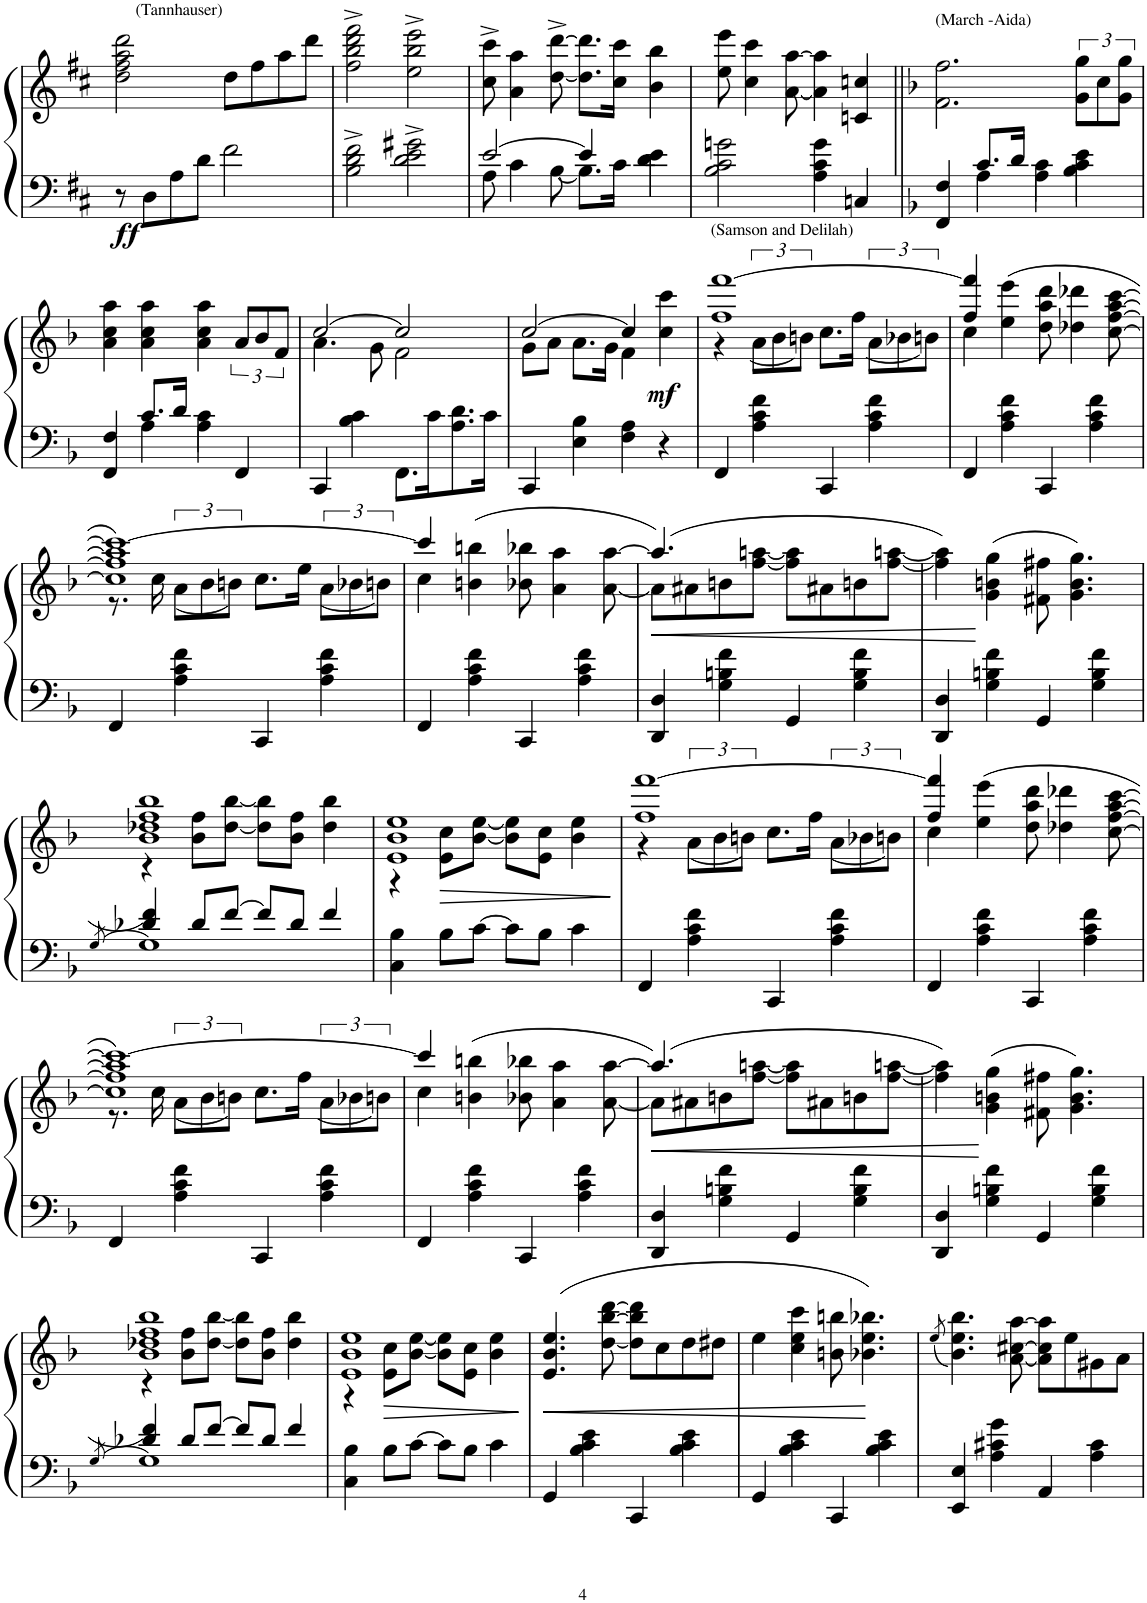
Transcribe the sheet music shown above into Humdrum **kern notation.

**kern	**kern	**dynam
*part1	*part1	*part1
*staff2	*staff1	*staff1/2
*I"Piano	*	*
*I'Pno.	*	*
!!LO:PB:g=z
*clefF4	*clefG2	*
*k[f#c#]	*k[f#c#]	*
*M2/2	*M2/2	*
*met(c|)	*met(c|)	*
=67	=67	=67
!	!LO:TX:a:t=(Tannhauser)	!
!	!	!LO:DY:b=2
8r	2dd\ 2ff#\ 2aa\ 2ddd\	ff
8D\L	.	.
8A\	.	.
8d\J	.	.
2f#\	8dd\L	.
.	8ff#\	.
.	8aa\	.
.	8ddd\J	.
=68	=68	=68
2B\^ 2d\^ 2f#\^	2ff#\^ 2bb\^ 2ddd\^ 2fff#\^	.
2d\^ 2e\^ 2g#X\^	2ee\^ 2bb\^ 2eee\^	.
=69	=69	=69
*^	*	*
[2e/	8A\	8cc#\^ 8ccc#\^	.
.	4c#\	4a\ 4aa\	.
.	[8B\	[8dd\^ [8ddd\^	.
4e/]	8.B\L]	8.dd\] 8.ddd\]L	.
.	16c#\Jk	16cc#\ 16ccc#\Jk	.
4e\	4d\	4b\ 4bb\	.
*v	*v	*	*
=70	=70	=70
2B\ 2c#\ 2gn\	8ee\ 8eee\	.
.	4cc#\ 4ccc#\	.
.	[8a\ [8aa\	.
4A\ 4c#\ 4g\	4a\] 4aa\]	.
4Cn/	4cn/ 4ccn/	.
=71||	=71||	=71||
*k[b-]	*k[b-]	*
*^	*	*
!	!	!LO:TX:a:t=(March -Aida)	!
4F/	4FF/	2.f\ 2.ff\	.
8.c/L	4A\	.	.
16d/Jk	.	.	.
4c\	4A\	.	.
4c\ 4e\	4B-\	12g\ 12gg\L	.
.	.	12cc\	.
.	.	12g\ 12gg\J	.
!!LO:LB:g=z
=72	=72	=72	=72
4F/	4FF/	4a\ 4cc\ 4aa\	.
8.c/L	4A\	4a\ 4cc\ 4aa\	.
16d/Jk	.	.	.
4c\	4A\	4a\ 4cc\ 4aa\	.
4FF/	4ryy	12a/L	.
.	.	12b-/	.
.	.	12f/J	.
*v	*v	*	*
=73	=73	=73
*	*^	*
4CC/	[2cc/	4.a\	.
4B-\ 4c\	.	.	.
.	.	8g\	.
8.FF\L	2cc/]	2f\	.
16c\K	.	.	.
8.A\ 8.d\	.	.	.
16c\Jk	.	.	.
=74	=74	=74	=74
4CC/	[2cc/	8g\L	.
.	.	8a\J	.
4E\ 4B-\	.	8.a\L	.
.	.	16g\Jk	.
4F\ 4A\	4cc/]	4f\	.
!	!	!	!LO:DY:b
4r	4ccc\	4cc\	mf
=75	=75	=75	=75
!	!LO:TX:a:t=(Samson and Delilah)	!	!
4FF/	1ff [1fff	4r	.
4A\ 4c\ 4f\	.	(12a\L	.
.	.	12b-\	.
.	.	12bn\J)	.
4CC/	.	8.cc\L	.
.	.	16ff\Jk	.
4A\ 4c\ 4f\	.	(12a\L	.
.	.	12b-X\	.
.	.	12bn\J)	.
=76	=76	=76	=76
4FF/	4ff/ 4fff/]	4cc\	.
4A\ 4c\ 4f\	(4ee\ 4eee\	4ryy	.
4CC/	8dd\ 8aa\ 8ddd\	2ryy	.
.	4dd-X\ 4ddd-X\	.	.
4A\ 4c\ 4f\	.	.	.
.	[8cc\ [8ff\ [8aa\ [8ccc\	.	.
!!LO:LB:g=z	!!
=77	=77	=77	=77
4FF/	1cc] 1ff] 1aa] 1ccc_)	8.r	.
.	.	16cc\	.
4A\ 4c\ 4f\	.	(12a\L	.
.	.	12b-\	.
.	.	12bn\J)	.
4CC/	.	8.cc\L	.
.	.	16ee\Jk	.
4A\ 4c\ 4f\	.	(12a\L	.
.	.	12b-X\	.
.	.	12bn\J)	.
=78	=78	=78	=78
4FF/	4ccc/]	4cc\	.
4A\ 4c\ 4f\	(4bn\ 4bbn\	4ryy	.
4CC/	8b-X\ 8bb-X\	2ryy	.
.	4a\ 4aa\	.	.
4A\ 4c\ 4f\	.	.	.
.	[8a\ [8aa\	.	.
=79	=79	=79	=79
!	!	!	!LO:HP:b
4DD/ 4D/	(4.aa/])	8a\L]	<
.	.	8a#X\	.
4G\ 4Bn\ 4f\	.	8bn\	.
.	8ryy	[8ff\ [8aan\J	.
4GG/	2ryy	8ff\] 8aa\]L	.
.	.	8a#X\	.
4G\ 4B\ 4f\	.	8bn\	.
.	.	[8ff\ [8aan\J	.
*	*v	*v	*
=80	=80	=80
4DD/ 4D/	4ff\] 4aa\])	.
4G\ 4Bn\ 4f\	(4g\ 4bn\ 4gg\	[
4GG/	8f#X\ 8ff#X\	.
.	4.g\ 4.b\ 4.gg\)	.
4G\ 4B\ 4f\	.	.
!!LO:LB:g=z
=81	=81	=81
*^	*	*
.	[8qG/	.	.
*	*	*^	*
4d-X/ 4f/	1G]	1b- 1dd-X 1ff 1bb-	4r	.
8d-/L	.	.	8b-\ 8ff\L	.
[8f/J	.	.	[8dd-\ [8bb-\J	.
8f/L]	.	.	8dd-\] 8bb-\]L	.
8d-/J	.	.	8b-\ 8ff\J	.
4f/	.	.	4dd-\ 4bb-\	.
*v	*v	*	*	*
=82	=82	=82	=82
4C\ 4B-\	1e 1b- 1ee	4r	.
!	!	!	!LO:HP:b
8B-\L	.	8e\ 8cc\L	>
[8c\J	.	[8b-\ [8ee\J	.
8c\L]	.	8b-\] 8ee\]L	.
8B-\J	.	8e\ 8cc\J	.
4c\	.	4b-\ 4ee\	.
=83	=83	=83	=83
4FF/	1ff [1fff	4r	.
4A\ 4c\ 4f\	.	(12a\L	.
.	.	12b-\	.
.	.	12bn\J)	.
4CC/	.	8.cc\L	.
.	.	16ff\Jk	.
4A\ 4c\ 4f\	.	(12a\L	.
.	.	12b-X\	.
.	.	12bn\J)	.
=84	=84	=84	=84
4FF/	4ff/ 4fff/]	4cc\	.
4A\ 4c\ 4f\	(4ee\ 4eee\	4ryy	.
4CC/	8dd\ 8aa\ 8ddd\	2ryy	.
.	4dd-X\ 4ddd-X\	.	.
4A\ 4c\ 4f\	.	.	.
.	[8cc\ [8ff\ [8aa\ [8ccc\	.	.
!!LO:LB:g=z	!!
=85	=85	=85	=85
4FF/	1cc] 1ff] 1aa] 1ccc_)	8.r	.
.	.	16cc\	.
4A\ 4c\ 4f\	.	(12a\L	.
.	.	12b-\	.
.	.	12bn\J)	.
4CC/	.	8.cc\L	.
.	.	16ff\Jk	.
4A\ 4c\ 4f\	.	(12a\L	.
.	.	12b-X\	.
.	.	12bn\J)	.
=86	=86	=86	=86
4FF/	4ccc/]	4cc\	.
4A\ 4c\ 4f\	(4bn\ 4bbn\	4ryy	.
4CC/	8b-X\ 8bb-X\	2ryy	.
.	4a\ 4aa\	.	.
4A\ 4c\ 4f\	.	.	.
.	[8a\ [8aa\	.	.
=87	=87	=87	=87
!	!	!	!LO:HP:b
4DD/ 4D/	(4.aa/])	8a\L]	<
.	.	8a#X\	.
4G\ 4Bn\ 4f\	.	8bn\	.
.	8ryy	[8ff\ [8aan\J	.
4GG/	2ryy	8ff\] 8aa\]L	.
.	.	8a#X\	.
4G\ 4B\ 4f\	.	8bn\	.
.	.	[8ff\ [8aan\J	.
*	*v	*v	*
=88	=88	=88
4DD/ 4D/	4ff\] 4aa\])	.
4G\ 4Bn\ 4f\	(4g\ 4bn\ 4gg\	]
4GG/	8f#X\ 8ff#X\	.
.	4.g\ 4.b\ 4.gg\)	.
4G\ 4B\ 4f\	.	.
!!LO:LB:g=z
=89	=89	=89
*^	*	*
.	[8qG/	.	.
*	*	*^	*
4d-X/ 4f/	1G]	1b- 1dd-X 1ff 1bb-	4r	.
8d-/L	.	.	8b-\ 8ff\L	.
[8f/J	.	.	[8dd-\ [8bb-\J	.
8f/L]	.	.	8dd-\] 8bb-\]L	.
8d-/J	.	.	8b-\ 8ff\J	.
4f/	.	.	4dd-\ 4bb-\	.
*v	*v	*	*	*
=90	=90	=90	=90
4C\ 4B-\	1e 1b- 1ee	4r	.
!	!	!	!LO:HP:b
8B-\L	.	8e\ 8cc\L	>
[8c\J	.	[8b-\ [8ee\J	.
8c\L]	.	8b-\] 8ee\]L	.
8B-\J	.	8e\ 8cc\J	.
4c\	.	4b-\ 4ee\	.
*	*v	*v	*
.	.	[
=91	=91	=91
4GG/	(4.e/ 4.b-/ 4.ee/	.
4B-\ 4c\ 4e\	.	.
.	[8dd\ [8bb-\ [8ddd\	.
4CC/	8dd\] 8bb-\] 8ddd\]L	.
.	8cc\	.
4B-\ 4c\ 4e\	8dd\	.
.	8dd#X\J	.
=92	=92	=92
4GG/	4ee\	.
4B-\ 4c\ 4e\	4cc\ 4ee\ 4ccc\	.
4CC/	8bn\ 8bbn\	.
.	4.b-X\ 4.ee\ 4.bb-X\)	]
4B-\ 4c\ 4e\	.	.
=93	=93	=93
.	(8qee/	.
4EE/ 4E/	4.b-\ 4.ee\ 4.bb-\)	.
4A\ 4c#X\ 4g\	.	.
.	[8a\ [8cc#X\ [8aa\	.
4AA/	8a\] 8cc#\] 8aa\]L	.
.	8ee\	.
4A\ 4c#\	8g#X\	.
.	8a\J	.
=	=	=
*-	*-	*-
